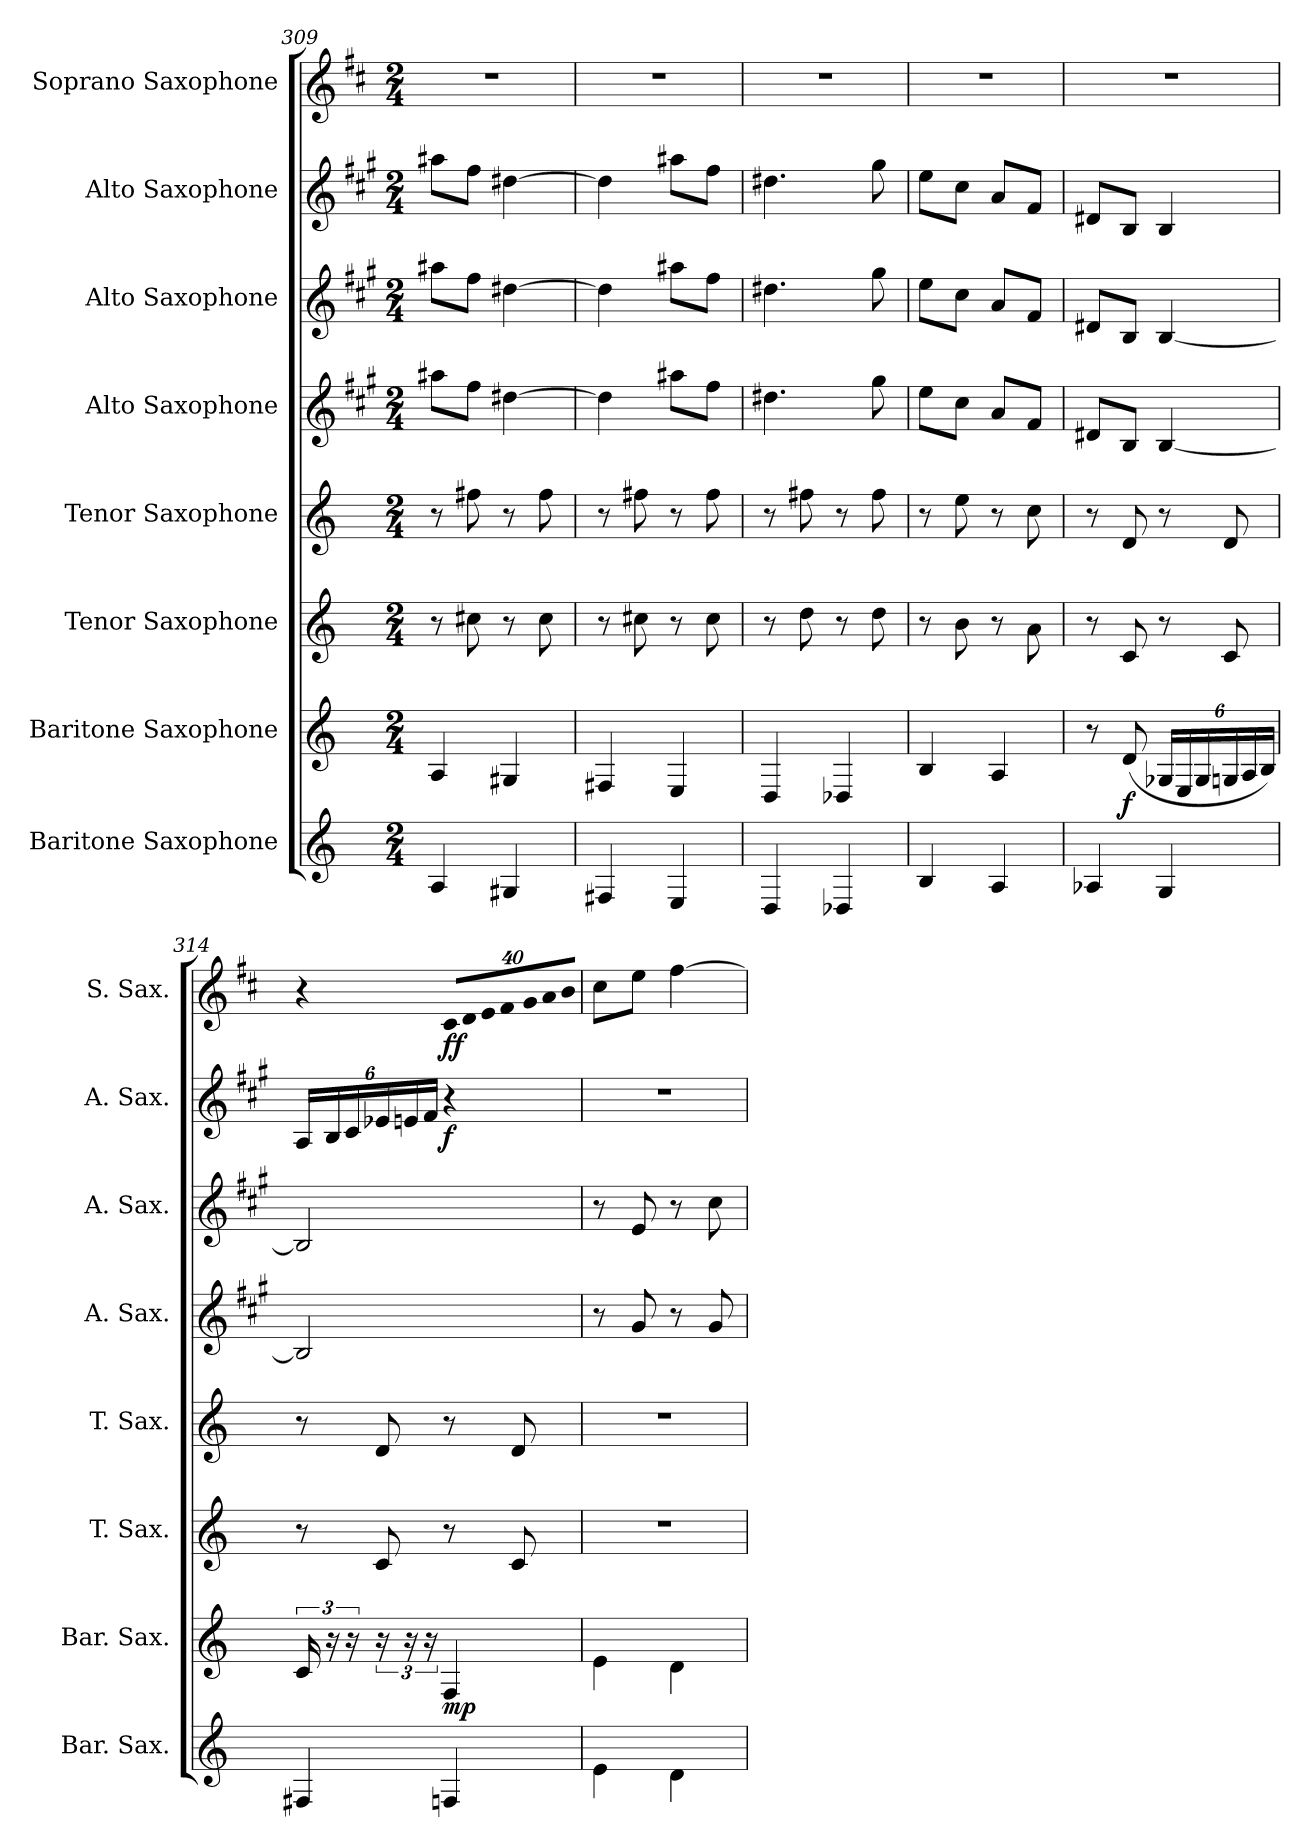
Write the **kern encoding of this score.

**kern	**kern	**dynam	**kern	**kern	**kern	**dynam	**kern	**dynam	**kern	**dynam	**kern	**dynam
*part8	*part7	*part7	*part6	*part5	*part4	*part4	*part3	*part3	*part2	*part2	*part1	*part1
*staff8	*staff7	*staff7	*staff6	*staff5	*staff4	*staff4	*staff3	*staff3	*staff2	*staff2	*staff1	*staff1
*I"Baritone Saxophone	*I"Baritone Saxophone	*	*I"Tenor Saxophone	*I"Tenor Saxophone	*I"Alto Saxophone	*	*I"Alto Saxophone	*	*I"Alto Saxophone	*	*I"Soprano Saxophone	*
*I'Bar. Sax.	*I'Bar. Sax.	*	*I'T. Sax.	*I'T. Sax.	*I'A. Sax.	*	*I'A. Sax.	*	*I'A. Sax.	*	*I'S. Sax.	*
*clefG2	*clefG2	*	*clefG2	*clefG2	*clefG2	*	*clefG2	*	*clefG2	*	*clefG2	*
*ITrd12c21	*ITrd12c21	*	*ITrd8c14	*ITrd8c14	*ITrd5c9	*	*ITrd5c9	*	*ITrd5c9	*	*ITrd1c2	*
*k[]	*k[]	*	*k[]	*k[]	*k[]	*	*k[]	*	*k[]	*	*k[]	*
*M2/4	*M2/4	*	*M2/4	*M2/4	*M2/4	*	*M2/4	*	*M2/4	*	*M2/4	*
=309	=309	=309	=309	=309	=309	=309	=309	=309	=309	=309	=309	=309
4AA/	4AA/	.	8r	8r	8cc#X\L	.	8cc#X\L	.	8cc#X\L	.	2r	.
.	.	.	8c#X\	8f#X\	8a\J	.	8a\J	.	8a\J	.	.	.
4GG#X/	4GG#X/	.	8r	8r	[4f#X\	.	[4f#X\	.	[4f#X\	.	.	.
.	.	.	8c#\	8f#\	.	.	.	.	.	.	.	.
=310	=310	=310	=310	=310	=310	=310	=310	=310	=310	=310	=310	=310
4FF#X/	4FF#X/	.	8r	8r	4f#\]	.	4f#\]	.	4f#\]	.	2r	.
.	.	.	8c#X\	8f#X\	.	.	.	.	.	.	.	.
4EE/	4EE/	.	8r	8r	8cc#X\L	.	8cc#X\L	.	8cc#X\L	.	.	.
.	.	.	8c#\	8f#\	8a\J	.	8a\J	.	8a\J	.	.	.
=311	=311	=311	=311	=311	=311	=311	=311	=311	=311	=311	=311	=311
4DD/	4DD/	.	8r	8r	4.f#X\	.	4.f#X\	.	4.f#X\	.	2r	.
.	.	.	8d\	8f#X\	.	.	.	.	.	.	.	.
4DD-X/	4DD-X/	.	8r	8r	.	.	.	.	.	.	.	.
.	.	.	8d\	8f#\	8b\	.	8b\	.	8b\	.	.	.
=312	=312	=312	=312	=312	=312	=312	=312	=312	=312	=312	=312	=312
4BB/	4BB/	.	8r	8r	8g\L	.	8g\L	.	8g\L	.	2r	.
.	.	.	8B\	8e\	8e\J	.	8e\J	.	8e\J	.	.	.
4AA/	4AA/	.	8r	8r	8c/L	.	8c/L	.	8c/L	.	.	.
.	.	.	8A\	8c\	8A/J	.	8A/J	.	8A/J	.	.	.
!!LO:PB:g=z
=313	=313	=313	=313	=313	=313	=313	=313	=313	=313	=313	=313	=313
4AA-X/	8r	.	8r	8r	8F#X/L	.	8F#X/L	.	8F#X/L	.	2r	.
!	!	!LO:DY:b	!	!	!	!	!	!	!	!	!	!
.	(8D/	f	8C/	8D/	8D/J	.	8D/J	.	8D/J	.	.	.
*	*Xbrackettup	*	*	*	*	*	*	*	*	*	*	*
4GG/	24GG-X/LL	.	8r	8r	[4D/	.	[4D/	.	4D/	.	.	.
.	24EE/	.	.	.	.	.	.	.	.	.	.	.
.	24GG-/	.	.	.	.	.	.	.	.	.	.	.
.	24GGn/	.	8C/	8D/	.	.	.	.	.	.	.	.
.	24AA/	.	.	.	.	.	.	.	.	.	.	.
.	24BB/JJ)	.	.	.	.	.	.	.	.	.	.	.
=314	=314	=314	=314	=314	=314	=314	=314	=314	=314	=314	=314	=314
*	*brackettup	*	*	*	*	*	*	*	*Xbrackettup	*	*	*
4FF#X/	24C/	.	8r	8r	2D/]	.	2D/]	.	24C/LL	.	4r	.
.	24r	.	.	.	.	.	.	.	24D/	.	.	.
.	24r	.	.	.	.	.	.	.	24E/	.	.	.
.	24r	.	8C/	8D/	.	.	.	.	24G-X/	.	.	.
.	24r	.	.	.	.	.	.	.	24Gn/	.	.	.
.	24r	.	.	.	.	.	.	.	24A/JJ	.	.	.
*	*	*	*	*	*	*	*	*	*	*	*Xbrackettup	*
!	!	!LO:DY:b	!	!	!	!	!	!	!	!LO:DY:b	!LO:N:vis=16	!LO:DY:b
!	!	!	!	!	!	!	!	!	!	!	!	!LO:DY:n=1:b
4FFn/	4FF/	mp	8r	8r	.	.	.	.	4r	f	640%23B/LL	f f
!	!	!	!	!	!	!	!	!	!	!	!LO:N:vis=16	!
.	.	.	.	.	.	.	.	.	.	.	640%23c/	.
!	!	!	!	!	!	!	!	!	!	!	!LO:N:vis=16	!
.	.	.	.	.	.	.	.	.	.	.	640%23d/	.
!	!	!	!	!	!	!	!	!	!	!	!LO:N:vis=16	!
.	.	.	.	.	.	.	.	.	.	.	640%23e/	.
.	.	.	8C/	8D/	.	.	.	.	.	.	.	.
!	!	!	!	!	!	!	!	!	!	!	!LO:N:vis=16	!
.	.	.	.	.	.	.	.	.	.	.	640%23f/	.
!	!	!	!	!	!	!	!	!	!	!	!LO:N:vis=16	!
.	.	.	.	.	.	.	.	.	.	.	640%23g/	.
!	!	!	!	!	!	!	!	!	!	!	!LO:N:vis=16	!
.	.	.	.	.	.	.	.	.	.	.	640%23a/JJ	.
640ryy	640ryy	.	640ryy	640ryy	640ryy	.	640ryy	.	640ryy	.	.	.
=315	=315	=315	=315	=315	=315	=315	=315	=315	=315	=315	=315	=315
4E\	4E\	.	2r	2r	8r	.	8r	.	2r	.	8b\L	.
!	!	!	!	!	!	!LO:DY:b	!	!	!	!	!	!
!	!	!	!	!	!	!LO:DY:n=1:b	!	!LO:DY:b	!	!	!	!
!	!	!	!	!	!	!	!	!LO:DY:n=1:b	!	!	!	!
.	.	.	.	.	8B/	mp mp	8G/	mp mp	.	.	8dd\J	.
4D\	4D\	.	.	.	8r	.	8r	.	.	.	[4ee\	.
.	.	.	.	.	8B/	.	8e\	.	.	.	.	.
=	=	=	=	=	=	=	=	=	=	=	=	=
*-	*-	*-	*-	*-	*-	*-	*-	*-	*-	*-	*-	*-
